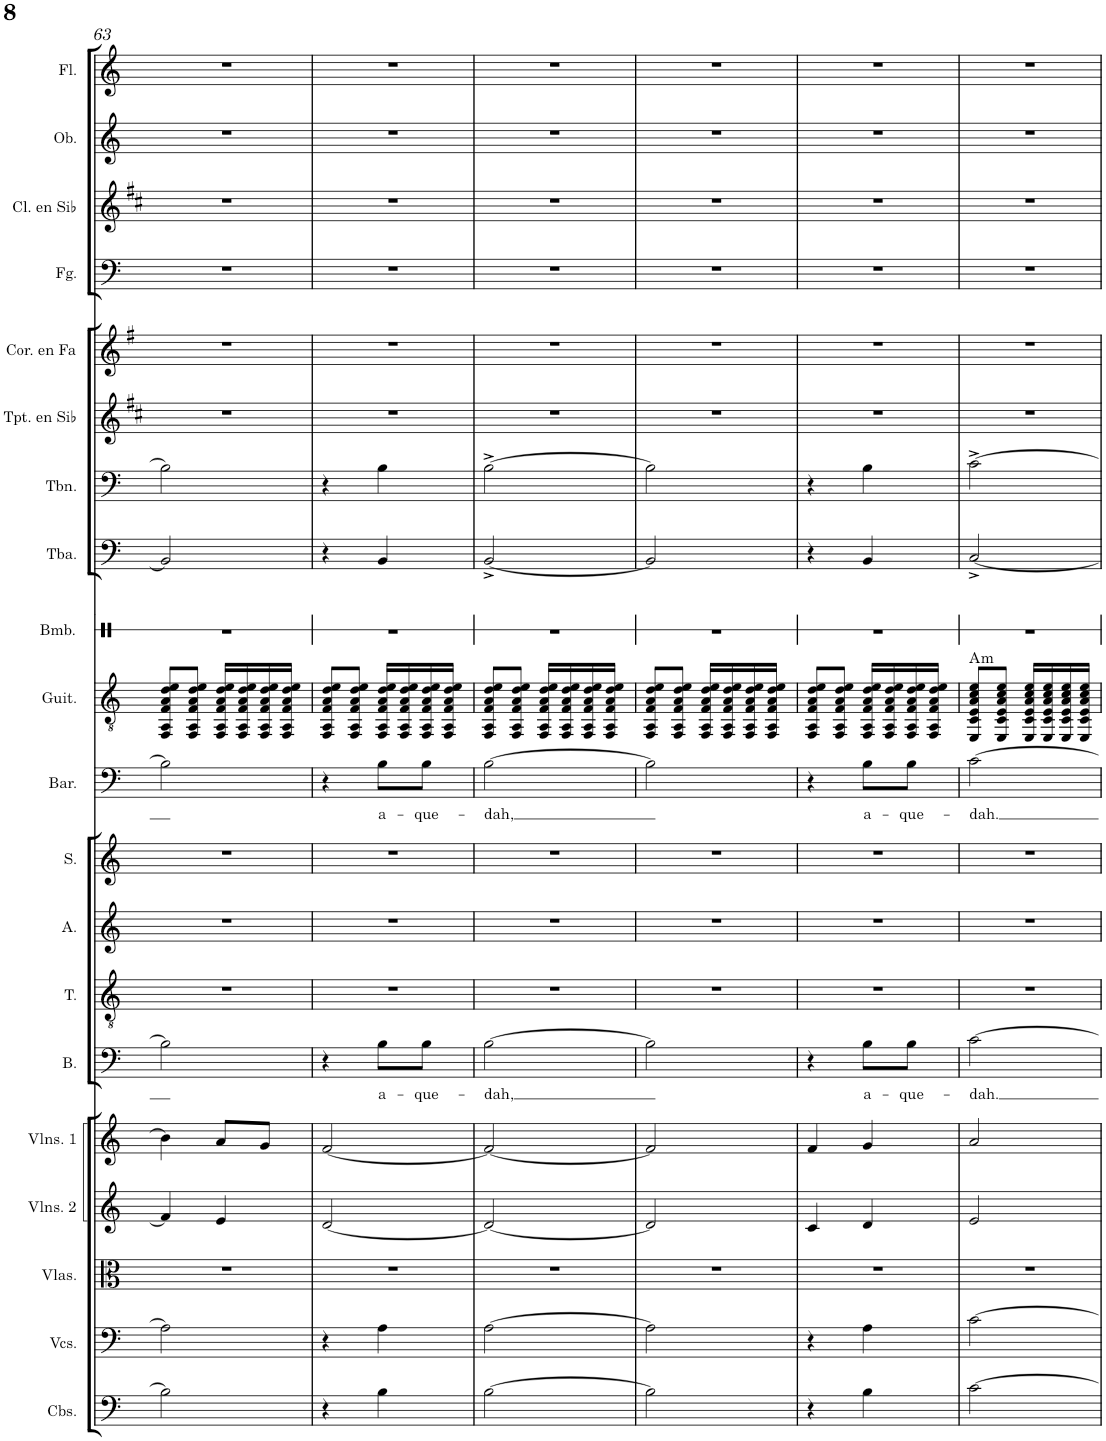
**kern	**kern	**kern	**kern	**kern	**kern	**text	**kern	**kern	**kern	**kern	**text	**kern	**harte	**kern	**kern	**kern	**kern	**kern	**kern	**kern	**kern	**kern
*part20	*part19	*part18	*part17	*part16	*part15	*part15	*part14	*part13	*part12	*part11	*part11	*part10	*part10	*part9	*part8	*part7	*part6	*part5	*part4	*part3	*part2	*part1
*staff20	*staff19	*staff18	*staff17	*staff16	*staff15	*staff15	*staff14	*staff13	*staff12	*staff11	*staff11	*staff10	*	*staff9	*staff8	*staff7	*staff6	*staff5	*staff4	*staff3	*staff2	*staff1
*I"Contrabajos	*I"Violonchelos	*I"Violas	*I"Violines 2	*I"Violines 1	*I"Bajo	*	*I"Tenor	*I"Alto	*I"Soprano	*I"Barítono	*	*I"Guitarra clásica	*	*I"Bombo	*I"Tuba	*I"Trombón	*I"Trompeta en Sib	*I"Trompa en Fa	*I"Fagot	*I"Clarinete en Sib	*I"Oboe	*I"Flauta
*I'Cbs.	*I'Vcs.	*I'Vlas.	*I'Vlns. 2	*I'Vlns. 1	*I'B.	*	*I'T.	*I'A.	*I'S.	*I'Bar.	*	*I'Guit.	*	*I'Bmb.	*I'Tba.	*I'Tbn.	*I'Tpt. en Sib	*	*I'Fg.	*I'Cl. en Sib	*I'Ob.	*I'Fl.
!!LO:PB:g=z
*clefF4	*clefF4	*clefC3	*clefG2	*clefG2	*clefF4	*	*clefGv2	*clefG2	*clefG2	*clefF4	*	*clefGv2	*	*clefX	*clefF4	*clefF4	*clefG2	*clefG2	*clefF4	*clefG2	*clefG2	*clefG2
*Trd7c12	*	*	*	*	*	*	*	*	*	*	*	*	*	*	*	*	*Trd1c2	*Trd4c7	*	*Trd1c2	*	*
*k[]	*k[]	*k[]	*k[]	*k[]	*k[]	*	*k[]	*k[]	*k[]	*k[]	*	*k[]	*	*k[]	*k[]	*k[]	*k[f#c#]	*k[f#]	*k[]	*k[f#c#]	*k[]	*k[]
*M2/4	*M2/4	*M2/4	*M2/4	*M2/4	*M2/4	*	*M2/4	*M2/4	*M2/4	*M2/4	*	*M2/4	*	*M2/4	*M2/4	*M2/4	*M2/4	*M2/4	*M2/4	*M2/4	*M2/4	*M2/4
=63	=63	=63	=63	=63	=63	=63	=63	=63	=63	=63	=63	=63	=63	=63	=63	=63	=63	=63	=63	=63	=63	=63
2B\]	2A\]	2r	4f/]	4b\]	2B\]	.	2r	2r	2r	2B\]	.	8FF/ 8AA/ 8F/ 8A/ 8d/ 8e/L	.	2r	2BB/]	2B\]	2r	2r	2r	2r	2r	2r
.	.	.	.	.	.	.	.	.	.	.	.	8FF/ 8AA/ 8F/ 8A/ 8d/ 8e/J	.	.	.	.	.	.	.	.	.	.
.	.	.	4e/	8a/L	.	.	.	.	.	.	.	16FF/ 16AA/ 16F/ 16A/ 16d/ 16e/LL	.	.	.	.	.	.	.	.	.	.
.	.	.	.	.	.	.	.	.	.	.	.	16FF/ 16AA/ 16F/ 16A/ 16d/ 16e/	.	.	.	.	.	.	.	.	.	.
.	.	.	.	8g/J	.	.	.	.	.	.	.	16FF/ 16AA/ 16F/ 16A/ 16d/ 16e/	.	.	.	.	.	.	.	.	.	.
.	.	.	.	.	.	.	.	.	.	.	.	16FF/ 16AA/ 16F/ 16A/ 16d/ 16e/JJ	.	.	.	.	.	.	.	.	.	.
=64	=64	=64	=64	=64	=64	=64	=64	=64	=64	=64	=64	=64	=64	=64	=64	=64	=64	=64	=64	=64	=64	=64
4r	4r	2r	[2d/	[2f/	4r	.	2r	2r	2r	4r	.	8FF/ 8AA/ 8F/ 8A/ 8d/ 8e/L	.	2r	4r	4r	2r	2r	2r	2r	2r	2r
.	.	.	.	.	.	.	.	.	.	.	.	8FF/ 8AA/ 8F/ 8A/ 8d/ 8e/J	.	.	.	.	.	.	.	.	.	.
!	!	!	!	!	!	!LO:LY:b	!	!	!	!	!LO:LY:b	!	!	!	!	!	!	!	!	!	!	!
4B\	4A\	.	.	.	8B\L	a-	.	.	.	8B\L	a-	16FF/ 16AA/ 16F/ 16A/ 16d/ 16e/LL	.	.	4BB/	4B\	.	.	.	.	.	.
.	.	.	.	.	.	.	.	.	.	.	.	16FF/ 16AA/ 16F/ 16A/ 16d/ 16e/	.	.	.	.	.	.	.	.	.	.
!	!	!	!	!	!	!LO:LY:b	!	!	!	!	!LO:LY:b	!	!	!	!	!	!	!	!	!	!	!
.	.	.	.	.	8B\J	-que-	.	.	.	8B\J	-que-	16FF/ 16AA/ 16F/ 16A/ 16d/ 16e/	.	.	.	.	.	.	.	.	.	.
.	.	.	.	.	.	.	.	.	.	.	.	16FF/ 16AA/ 16F/ 16A/ 16d/ 16e/JJ	.	.	.	.	.	.	.	.	.	.
=65	=65	=65	=65	=65	=65	=65	=65	=65	=65	=65	=65	=65	=65	=65	=65	=65	=65	=65	=65	=65	=65	=65
!	!	!	!	!	!	!LO:LY:b	!	!	!	!	!LO:LY:b	!	!	!	!	!	!	!	!	!	!	!
[2B\	[2A\	2r	2d/_	2f/_	[2B\	-dah,	2r	2r	2r	[2B\	-dah,	8FF/ 8AA/ 8F/ 8A/ 8d/ 8e/L	.	2r	[2BB^/	[2B^\	2r	2r	2r	2r	2r	2r
.	.	.	.	.	.	.	.	.	.	.	.	8FF/ 8AA/ 8F/ 8A/ 8d/ 8e/J	.	.	.	.	.	.	.	.	.	.
.	.	.	.	.	.	.	.	.	.	.	.	16FF/ 16AA/ 16F/ 16A/ 16d/ 16e/LL	.	.	.	.	.	.	.	.	.	.
.	.	.	.	.	.	.	.	.	.	.	.	16FF/ 16AA/ 16F/ 16A/ 16d/ 16e/	.	.	.	.	.	.	.	.	.	.
.	.	.	.	.	.	.	.	.	.	.	.	16FF/ 16AA/ 16F/ 16A/ 16d/ 16e/	.	.	.	.	.	.	.	.	.	.
.	.	.	.	.	.	.	.	.	.	.	.	16FF/ 16AA/ 16F/ 16A/ 16d/ 16e/JJ	.	.	.	.	.	.	.	.	.	.
=66	=66	=66	=66	=66	=66	=66	=66	=66	=66	=66	=66	=66	=66	=66	=66	=66	=66	=66	=66	=66	=66	=66
2B\]	2A\]	2r	2d/]	2f/]	2B\]	.	2r	2r	2r	2B\]	.	8FF/ 8AA/ 8F/ 8A/ 8d/ 8e/L	.	2r	2BB/]	2B\]	2r	2r	2r	2r	2r	2r
.	.	.	.	.	.	.	.	.	.	.	.	8FF/ 8AA/ 8F/ 8A/ 8d/ 8e/J	.	.	.	.	.	.	.	.	.	.
.	.	.	.	.	.	.	.	.	.	.	.	16FF/ 16AA/ 16F/ 16A/ 16d/ 16e/LL	.	.	.	.	.	.	.	.	.	.
.	.	.	.	.	.	.	.	.	.	.	.	16FF/ 16AA/ 16F/ 16A/ 16d/ 16e/	.	.	.	.	.	.	.	.	.	.
.	.	.	.	.	.	.	.	.	.	.	.	16FF/ 16AA/ 16F/ 16A/ 16d/ 16e/	.	.	.	.	.	.	.	.	.	.
.	.	.	.	.	.	.	.	.	.	.	.	16FF/ 16AA/ 16F/ 16A/ 16d/ 16e/JJ	.	.	.	.	.	.	.	.	.	.
=67	=67	=67	=67	=67	=67	=67	=67	=67	=67	=67	=67	=67	=67	=67	=67	=67	=67	=67	=67	=67	=67	=67
4r	4r	2r	4c/	4f/	4r	.	2r	2r	2r	4r	.	8FF/ 8AA/ 8F/ 8A/ 8d/ 8e/L	.	2r	4r	4r	2r	2r	2r	2r	2r	2r
.	.	.	.	.	.	.	.	.	.	.	.	8FF/ 8AA/ 8F/ 8A/ 8d/ 8e/J	.	.	.	.	.	.	.	.	.	.
!	!	!	!	!	!	!LO:LY:b	!	!	!	!	!LO:LY:b	!	!	!	!	!	!	!	!	!	!	!
4B\	4A\	.	4d/	4g/	8B\L	a-	.	.	.	8B\L	a-	16FF/ 16AA/ 16F/ 16A/ 16d/ 16e/LL	.	.	4BB/	4B\	.	.	.	.	.	.
.	.	.	.	.	.	.	.	.	.	.	.	16FF/ 16AA/ 16F/ 16A/ 16d/ 16e/	.	.	.	.	.	.	.	.	.	.
!	!	!	!	!	!	!LO:LY:b	!	!	!	!	!LO:LY:b	!	!	!	!	!	!	!	!	!	!	!
.	.	.	.	.	8B\J	-que-	.	.	.	8B\J	-que-	16FF/ 16AA/ 16F/ 16A/ 16d/ 16e/	.	.	.	.	.	.	.	.	.	.
.	.	.	.	.	.	.	.	.	.	.	.	16FF/ 16AA/ 16F/ 16A/ 16d/ 16e/JJ	.	.	.	.	.	.	.	.	.	.
=68	=68	=68	=68	=68	=68	=68	=68	=68	=68	=68	=68	=68	=68	=68	=68	=68	=68	=68	=68	=68	=68	=68
!	!	!	!	!	!	!LO:LY:b	!	!	!	!	!LO:LY:b	!	!LO:H:kt=m	!	!	!	!	!	!	!	!	!
[2c\	[2c\	2r	2e/	2a/	[2c\	-dah.	2r	2r	2r	[2c\	-dah.	8EE/ 8C/ 8E/ 8A/ 8c/ 8e/L	A:min	2r	[2C^/	[2c^\	2r	2r	2r	2r	2r	2r
.	.	.	.	.	.	.	.	.	.	.	.	8EE/ 8C/ 8E/ 8A/ 8c/ 8e/J	.	.	.	.	.	.	.	.	.	.
.	.	.	.	.	.	.	.	.	.	.	.	16EE/ 16C/ 16E/ 16A/ 16c/ 16e/LL	.	.	.	.	.	.	.	.	.	.
.	.	.	.	.	.	.	.	.	.	.	.	16EE/ 16C/ 16E/ 16A/ 16c/ 16e/	.	.	.	.	.	.	.	.	.	.
.	.	.	.	.	.	.	.	.	.	.	.	16EE/ 16C/ 16E/ 16A/ 16c/ 16e/	.	.	.	.	.	.	.	.	.	.
.	.	.	.	.	.	.	.	.	.	.	.	16EE/ 16C/ 16E/ 16A/ 16c/ 16e/JJ	.	.	.	.	.	.	.	.	.	.
=	=	=	=	=	=	=	=	=	=	=	=	=	=	=	=	=	=	=	=	=	=	=
*-	*-	*-	*-	*-	*-	*-	*-	*-	*-	*-	*-	*-	*-	*-	*-	*-	*-	*-	*-	*-	*-	*-
